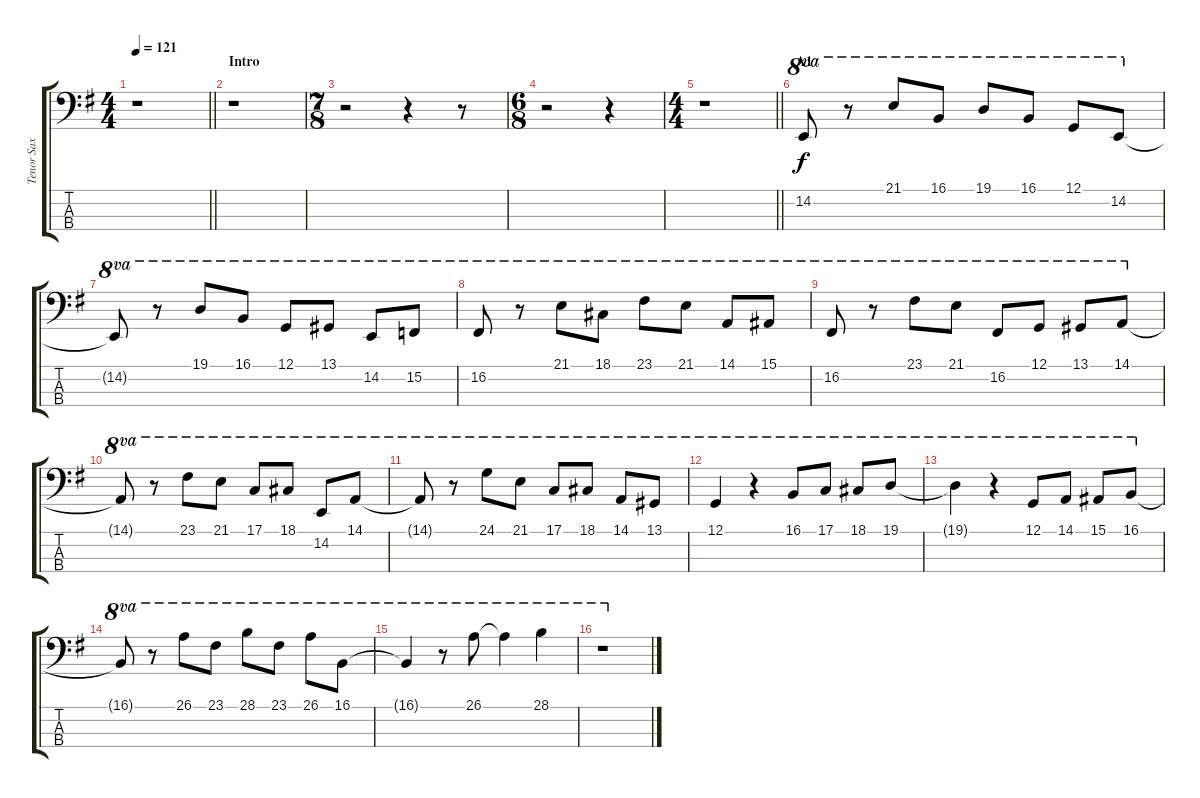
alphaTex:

\track ("Tenor Sax 2" "Tenor Sax ") {instrument tenorsax}
\staff {score tabs}
\tuning (G2 D2 A1 E1) {hide}
\ts (4 4)
\tempo 121
\clef f4
\barLineRight lightlight
\ks g
r.1{dy f instrument tenorsax} |
\section ("" "Intro")
r.1 |
\ts (7 8)
r.2 r.4 r.8 |
\ts (6 8)
r.2 r.4 |
\ts (4 4)
\barLineRight lightlight
r.1 |
\section ("" "A1")
14.2.8{ot 8va} r.8{ot 8va} 21.1.8{ot 8va} 16.1.8{ot 8va} 19.1.8{ot 8va} 16.1.8{ot 8va} 12.1.8{ot 8va} 14.2.8{ot 8va} |
14.2{t}.8{ot 8va} r.8{ot 8va} 19.1.8{ot 8va} 16.1.8{ot 8va} 12.1.8{ot 8va} 13.1.8{ot 8va} 14.2.8{ot 8va} 15.2.8{ot 8va} |
16.2.8{ot 8va} r.8{ot 8va} 21.1.8{ot 8va} 18.1.8{ot 8va} 23.1.8{ot 8va} 21.1.8{ot 8va} 14.1.8{ot 8va} 15.1.8{ot 8va} |
16.2.8{ot 8va} r.8{ot 8va} 23.1.8{ot 8va} 21.1.8{ot 8va} 16.2.8{ot 8va} 12.1.8{ot 8va} 13.1.8{ot 8va} 14.1.8{ot 8va} |
14.1{t}.8{ot 8va} r.8{ot 8va} 23.1.8{ot 8va} 21.1.8{ot 8va} 17.1.8{ot 8va} 18.1.8{ot 8va} 14.2.8{ot 8va} 14.1.8{ot 8va} |
14.1{t}.8{ot 8va} r.8{ot 8va} 24.1.8{ot 8va} 21.1.8{ot 8va} 17.1.8{ot 8va} 18.1.8{ot 8va} 14.1.8{ot 8va} 13.1.8{ot 8va} |
12.1.4{ot 8va} r.4{ot 8va} 16.1.8{ot 8va} 17.1.8{ot 8va} 18.1.8{ot 8va} 19.1.8{ot 8va} |
19.1{t}.4{ot 8va} r.4{ot 8va} 12.1.8{ot 8va} 14.1.8{ot 8va} 15.1.8{ot 8va} 16.1.8{ot 8va} |
16.1{t}.8{ot 8va} r.8{ot 8va} 26.1.8{ot 8va} 23.1.8{ot 8va} 28.1.8{ot 8va} 23.1.8{ot 8va} 26.1.8{ot 8va} 16.1.8{ot 8va} |
16.1{t}.4{ot 8va} r.8{ot 8va} 26.1.8{ot 8va} 26.1{t}.4{ot 8va} 28.1.4{ot 8va} |
r.1{ot 8va}
